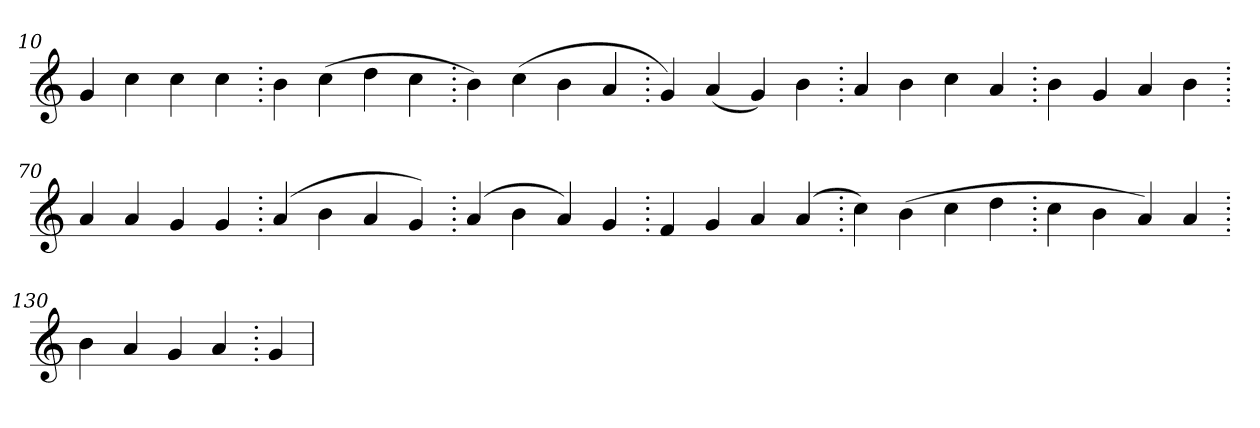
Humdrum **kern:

**kern
*part1
*staff1
*clefG2
=10.
4g
4cc
4cc
4cc
=20.
4b
(>4cc
4dd
4cc
=30.
4b)
(>4cc
4b
4a
=40.
4g)
(>4a
4g)
4b
=50.
4a
4b
4cc
4a
=60.
4b
4g
4a
4b
=70.
4a
4a
4g
4g
=80.
(>4a
4b
4a
4g)
=90.
(>4a
4b
4a)
4g
=100.
4f
4g
4a
(>4a
=110.
4cc)
(>4b
4cc
4dd
=120.
4cc
4b
4a)
4a
=130.
4b
4a
4g
4a
=140.
4g
=
*-
